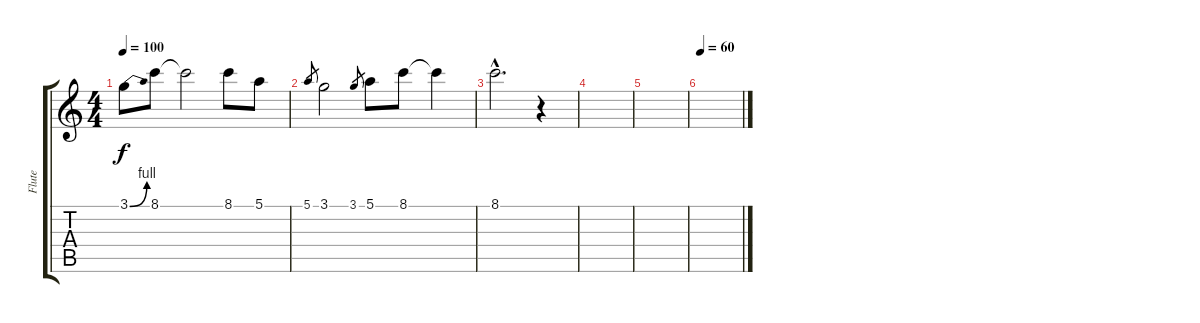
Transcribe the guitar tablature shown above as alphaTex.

\track ("Flute" "Flute") {instrument flute}
\staff {score tabs}
\tuning (E5 B4 G4 D4 A3 E3) {hide}
\ts (4 4)
\tempo 100
\clef g2
\ks c
3.1{be (bend 0 0 60 4)}.8{dy f} 8.1.8 8.1{t}.2 8.1.8 5.1.8 |
5.1.8{gr} 3.1.2 3.1.8{gr} 5.1.8 8.1.8 8.1{t}.4 |
8.1{hac}.2{d} r.4 |
|
|
\tempo 60
